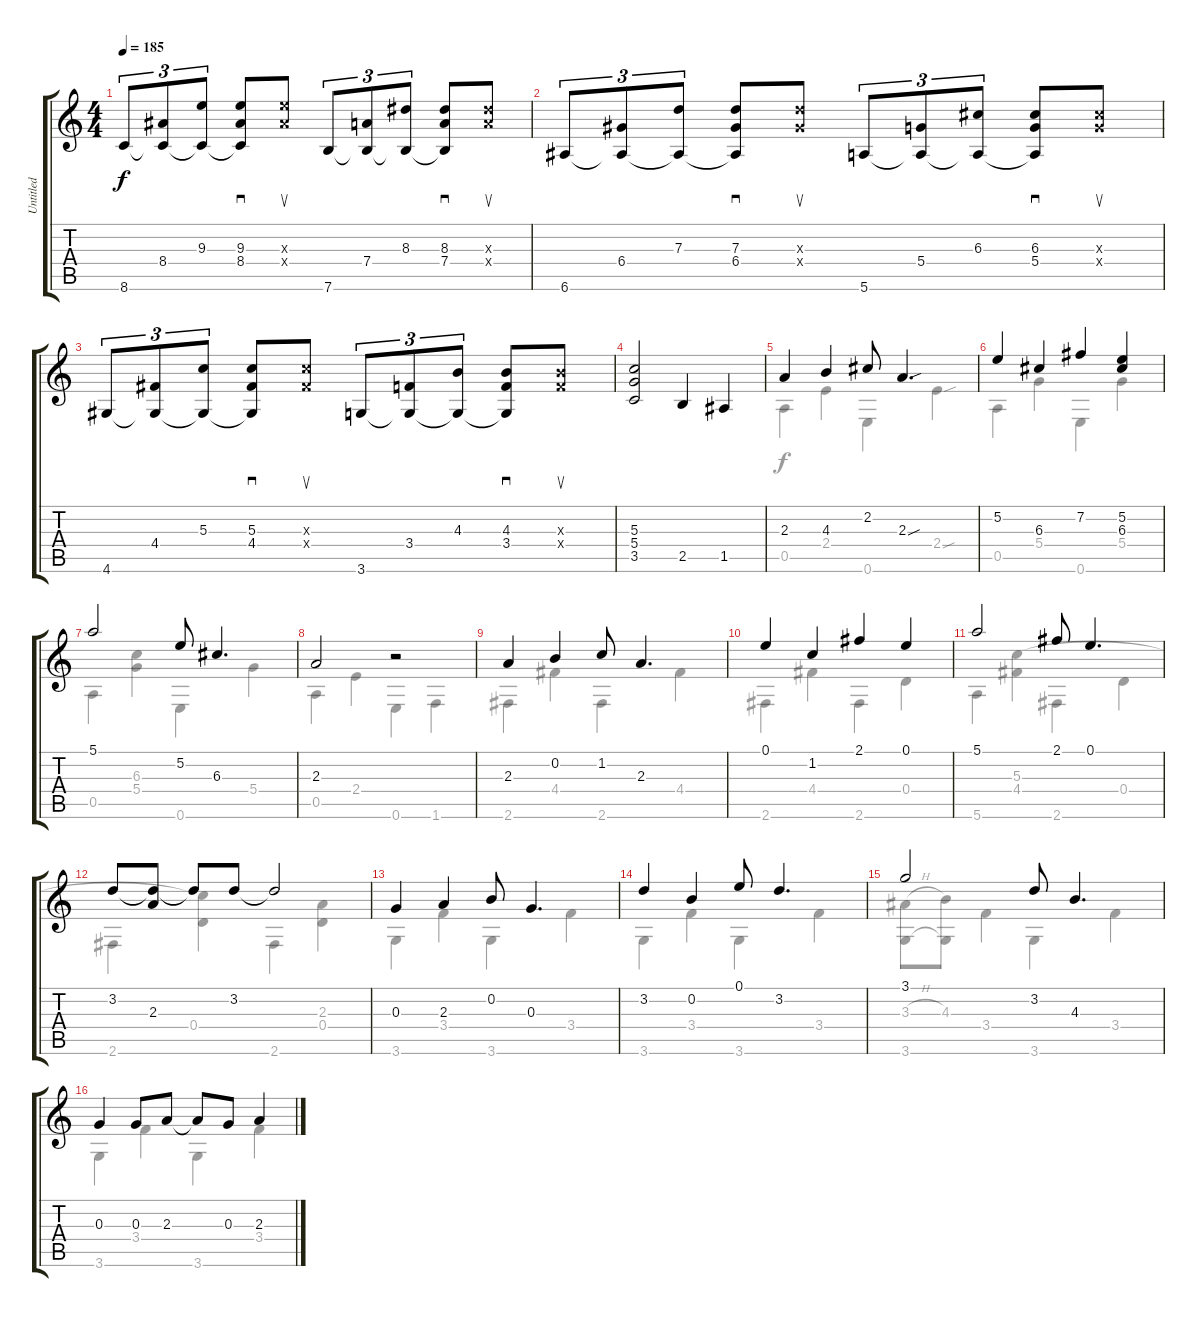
\track ("Untitled" "Untitled") {instrument acousticguitarnylon}
\staff {score tabs}
\tuning (E4 B3 G3 D3 A2 E2) {hide}
\voice
\ts (4 4)
\tempo 185
\clef g2
\ks c
8.6.8{tu (3 2) dy f instrument acousticguitarnylon} (8.4 8.6{t}).8{tu (3 2)} (9.3 8.6{t}).8{tu (3 2)} (9.3 8.4 8.6{t}).8{sd} (9.3{x} 8.4{x}).8{su} 7.6.8{tu (3 2)} (7.4 7.6{t}).8{tu (3 2)} (8.3 7.6{t}).8{tu (3 2)} (8.3 7.4 7.6{t}).8{sd} (8.3{x} 7.4{x}).8{su} |
6.6.8{tu (3 2)} (6.4 6.6{t}).8{tu (3 2)} (7.3 6.6{t}).8{tu (3 2)} (7.3 6.4 6.6{t}).8{sd} (7.3{x} 6.4{x}).8{su} 5.6.8{tu (3 2)} (5.4 5.6{t}).8{tu (3 2)} (6.3 5.6{t}).8{tu (3 2)} (6.3 5.4 5.6{t}).8{sd} (6.3{x} 5.4{x}).8{su} |
4.6.8{tu (3 2)} (4.4 4.6{t}).8{tu (3 2)} (5.3 4.6{t}).8{tu (3 2)} (5.3 4.4 4.6{t}).8{sd} (5.3{x} 4.4{x}).8{su} 3.6.8{tu (3 2)} (3.4 3.6{t}).8{tu (3 2)} (4.3 3.6{t}).8{tu (3 2)} (4.3 3.4 3.6{t}).8{sd} (4.3{x} 3.4{x}).8{su} |
(5.3 5.4 3.5).2 2.5.4 1.5.4 |
2.3.4 4.3.4 2.2.8 2.3{sou}.4{d} |
5.2.4 6.3.4 7.2.4 (5.2 6.3).4 |
5.1.2 5.2.8 6.3.4{d} |
2.3.2 r.2 |
2.3.4 0.2.4 1.2.8 2.3.4{d} |
0.1.4 1.2.4 2.1.4 0.1.4 |
5.1.2 2.1.8 0.1.4{d} |
3.2.8 (3.2{t} 2.3).8 3.2{t}.8 3.2.8 3.2{t}.2 |
0.3.4 2.3.4 0.2.8 0.3.4{d} |
3.2.4 0.2.4 0.1.8 3.2.4{d} |
3.1.2 3.2.8 4.3.4{d} |
0.3.4 0.3.8 2.3.8 2.3{t}.8 0.3.8 2.3.4
\voice
\clef g2
\ottava regular
\simile none
\ks c
|
|
|
|
0.5.4 2.4.4 0.6.4 2.4{sou}.4 |
0.5.4 5.4.4 0.6.4 5.4.4 |
0.5.4 (6.3 5.4).4 0.6.4 5.4.4 |
0.5.4 2.4.4 0.6.4 1.6.4 |
2.6.4 4.4.4 2.6.4 4.4.4 |
2.6.4 4.4.4 2.6.4 0.4.4 |
5.6.4 (5.3 4.4).4 2.6.4 0.4.4 |
2.6.4 (5.3{t} 0.4).4 2.6.4 (2.3 0.4).4 |
3.6.4 3.4.4 3.6.4 3.4.4 |
3.6.4 3.4.4 3.6.4 3.4.4 |
(3.3{h} 3.6).8 (4.3 3.6{t}).8 3.4.4 3.6.4 3.4.4 |
3.6.4 3.4.4 3.6.4 3.4.4
